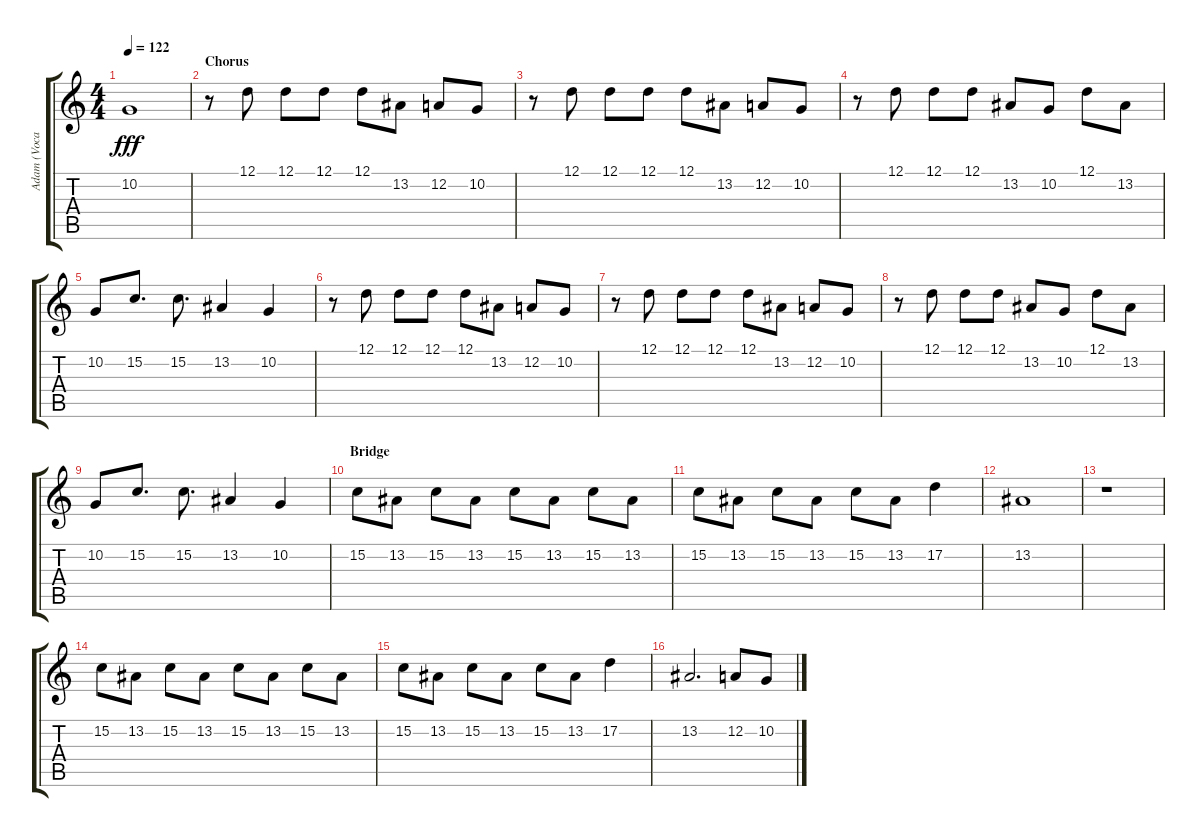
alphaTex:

\track ("Adam (Vocals)" "Adam (Voca") {instrument synthvoice}
\staff {score tabs}
\tuning (D4 A3 F3 C3 G2 D2) {hide}
\ts (4 4)
\tempo 122
\clef g2
\ks c
10.2{t}.1{dy fff} |
\section ("" "Chorus")
r.8 12.1.8 12.1.8 12.1.8 12.1.8 13.2.8 12.2.8 10.2.8 |
r.8 12.1.8 12.1.8 12.1.8 12.1.8 13.2.8 12.2.8 10.2.8 |
r.8 12.1.8 12.1.8 12.1.8 13.2.8 10.2.8 12.1.8 13.2.8 |
10.2.8 15.2.8{d} 15.2.8{d} 13.2.4 10.2.4 |
r.8 12.1.8 12.1.8 12.1.8 12.1.8 13.2.8 12.2.8 10.2.8 |
r.8 12.1.8 12.1.8 12.1.8 12.1.8 13.2.8 12.2.8 10.2.8 |
r.8 12.1.8 12.1.8 12.1.8 13.2.8 10.2.8 12.1.8 13.2.8 |
10.2.8 15.2.8{d} 15.2.8{d} 13.2.4 10.2.4 |
\section ("" "Bridge")
15.2.8 13.2.8 15.2.8 13.2.8 15.2.8 13.2.8 15.2.8 13.2.8 |
15.2.8 13.2.8 15.2.8 13.2.8 15.2.8 13.2.8 17.2.4 |
13.2.1 |
r.1 |
15.2.8 13.2.8 15.2.8 13.2.8 15.2.8 13.2.8 15.2.8 13.2.8 |
15.2.8 13.2.8 15.2.8 13.2.8 15.2.8 13.2.8 17.2.4 |
13.2.2{d} 12.2.8 10.2.8
